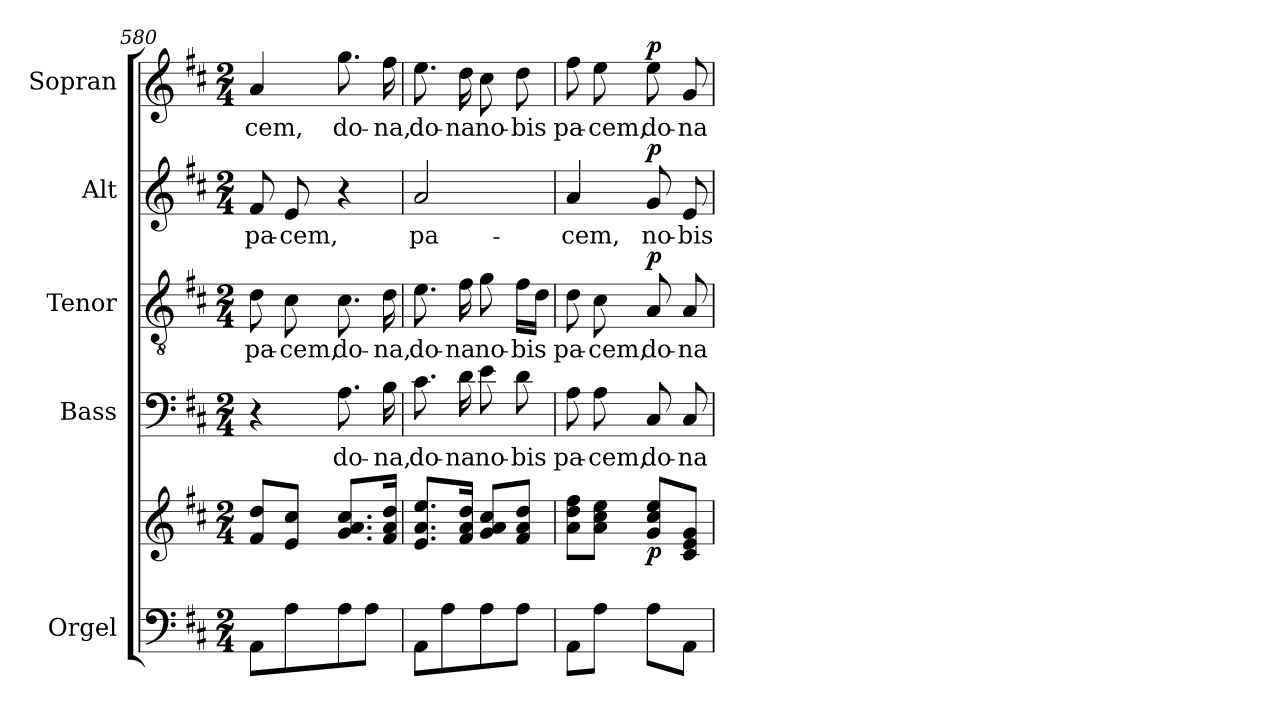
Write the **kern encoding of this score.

**kern	**kern	**dynam	**kern	**text	**kern	**text	**dynam	**kern	**text	**dynam	**kern	**text	**dynam
*part5	*part5	*part5	*part4	*part4	*part3	*part3	*part3	*part2	*part2	*part2	*part1	*part1	*part1
*staff6	*staff5	*staff5/6	*staff4	*staff4	*staff3	*staff3	*staff3	*staff2	*staff2	*staff2	*staff1	*staff1	*staff1
*I"Orgel	*	*	*I"Bass	*	*I"Tenor	*	*	*I"Alt	*	*	*I"Sopran	*	*
*I'Org.	*	*	*I'B.	*	*I'T.	*	*	*I'A.	*	*	*I'S.	*	*
!!LO:LB:g=z
*clefF4	*clefG2	*	*clefF4	*	*clefGv2	*	*	*clefG2	*	*	*clefG2	*	*
*k[f#c#]	*k[f#c#]	*	*k[f#c#]	*	*k[f#c#]	*	*	*k[f#c#]	*	*	*k[f#c#]	*	*
*D:	*D:	*	*D:	*	*D:	*	*	*D:	*	*	*D:	*	*
*M2/4	*M2/4	*	*M2/4	*	*M2/4	*	*	*M2/4	*	*	*M2/4	*	*
=580	=580	=580	=580	=580	=580	=580	=580	=580	=580	=580	=580	=580	=580
!	!	!	!	!	!	!LO:LY:b	!	!	!LO:LY:b	!	!	!LO:LY:b	!
8AA\L	8f#/ 8dd/L	.	4r	.	8d\	pa-	.	8f#/	pa-	.	4a/	-cem,	.
!	!	!	!	!	!	!LO:LY:b	!	!	!LO:LY:b	!	!	!	!
8A\	8e/ 8cc#/J	.	.	.	8c#\	-cem,	.	8e/	-cem,	.	.	.	.
!	!	!	!	!LO:LY:b	!	!LO:LY:b	!	!	!	!	!	!LO:LY:b	!
8A\	8.g/ 8.a/ 8.cc#/L	.	8.A\	do-	8.c#\	do-	.	4r	.	.	8.gg\	do-	.
8A\J	.	.	.	.	.	.	.	.	.	.	.	.	.
!	!	!	!	!LO:LY:b	!	!LO:LY:b	!	!	!	!	!	!LO:LY:b	!
.	16f#/ 16a/ 16dd/Jk	.	16B\	-na,	16d\	-na,	.	.	.	.	16ff#\	-na,	.
=581	=581	=581	=581	=581	=581	=581	=581	=581	=581	=581	=581	=581	=581
!	!	!	!	!LO:LY:b	!	!LO:LY:b	!	!	!LO:LY:b	!	!	!LO:LY:b	!
8AA\L	8.e/ 8.a/ 8.ee/L	.	8.c#\	do-	8.e\	do-	.	2a/	pa-	.	8.ee\	do-	.
8A\	.	.	.	.	.	.	.	.	.	.	.	.	.
!	!	!	!	!LO:LY:b	!	!LO:LY:b	!	!	!	!	!	!LO:LY:b	!
.	16f#/ 16a/ 16dd/Jk	.	16d\	-na	16f#\	-na	.	.	.	.	16dd\	-na	.
!	!	!	!	!LO:LY:b	!	!LO:LY:b	!	!	!	!	!	!LO:LY:b	!
8A\	8g/ 8a/ 8cc#/L	.	8e\	no-	8g\	no-	.	.	.	.	8cc#\	no-	.
!	!	!	!	!LO:LY:b	!	!LO:LY:b	!	!	!	!	!	!LO:LY:b	!
8A\J	8f#/ 8a/ 8dd/J	.	8d\	-bis	16f#\LL	-bis	.	.	.	.	8dd\	-bis	.
.	.	.	.	.	16d\JJ	.	.	.	.	.	.	.	.
=582	=582	=582	=582	=582	=582	=582	=582	=582	=582	=582	=582	=582	=582
!	!	!	!	!LO:LY:b	!	!LO:LY:b	!	!	!LO:LY:b	!	!	!LO:LY:b	!
8AA\L	8a\ 8dd\ 8ff#\L	.	8A\	pa-	8d\	pa-	.	4a/	-cem,	.	8ff#\	pa-	.
!	!	!	!	!LO:LY:b	!	!LO:LY:b	!	!	!	!	!	!LO:LY:b	!
8A\J	8a\ 8cc#\ 8ee\J	.	8A\	-cem,	8c#\	-cem,	.	.	.	.	8ee\	-cem,	.
!	!	!LO:DY:b	!	!LO:LY:b	!	!LO:LY:b	!LO:DY:a	!	!LO:LY:b	!LO:DY:a	!	!LO:LY:b	!LO:DY:a
8A\L	8g/ 8cc#/ 8ee/L	p	8C#/	do-	8A/	do-	p	8g/	no-	p	8ee\	do-	p
!	!	!	!	!LO:LY:b	!	!LO:LY:b	!	!	!LO:LY:b	!	!	!LO:LY:b	!
8AA\J	8c#/ 8e/ 8g/J	.	8C#/	-na	8A/	-na	.	8e/	-bis	.	8g/	-na	.
=	=	=	=	=	=	=	=	=	=	=	=	=	=
*-	*-	*-	*-	*-	*-	*-	*-	*-	*-	*-	*-	*-	*-
